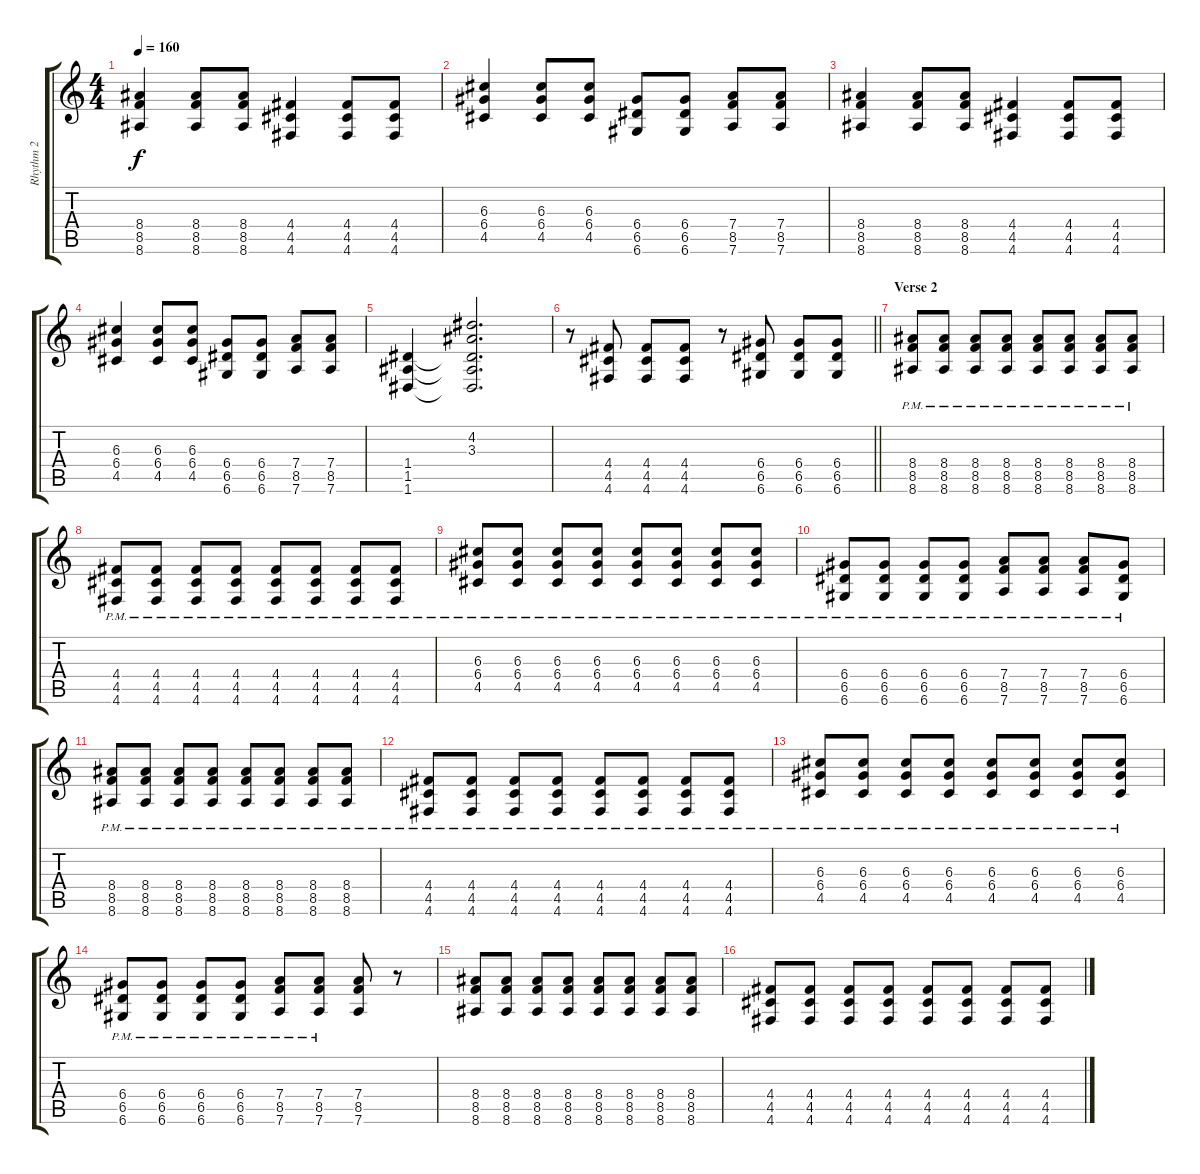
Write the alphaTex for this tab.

\track ("Rhythm 2" "Rhythm 2") {instrument overdrivenguitar}
\staff {score tabs}
\tuning (E4 B3 G3 D3 A2 D2) {hide}
\ts (4 4)
\tempo 160
\clef g2
\ks c
(8.4 8.5 8.6).4{dy f} (8.4 8.5 8.6).8 (8.4 8.5 8.6).8 (4.4 4.5 4.6).4 (4.4 4.5 4.6).8 (4.4 4.5 4.6).8 |
(6.3 6.4 4.5).4 (6.3 6.4 4.5).8 (6.3 6.4 4.5).8 (6.4 6.5 6.6).8 (6.4 6.5 6.6).8 (7.4 8.5 7.6).8 (7.4 8.5 7.6).8 |
(8.4 8.5 8.6).4 (8.4 8.5 8.6).8 (8.4 8.5 8.6).8 (4.4 4.5 4.6).4 (4.4 4.5 4.6).8 (4.4 4.5 4.6).8 |
(6.3 6.4 4.5).4 (6.3 6.4 4.5).8 (6.3 6.4 4.5).8 (6.4 6.5 6.6).8 (6.4 6.5 6.6).8 (7.4 8.5 7.6).8 (7.4 8.5 7.6).8 |
(1.4 1.5 1.6).4 (4.2 3.3 1.4{t} 1.5{t} 1.6{t}).2{d} |
\barLineRight lightlight
r.8 (4.4 4.5 4.6).8 (4.4 4.5 4.6).8 (4.4 4.5 4.6).8 r.8 (6.4 6.5 6.6).8 (6.4 6.5 6.6).8 (6.4 6.5 6.6).8 |
\section ("" "Verse 2")
(8.4{pm} 8.5{pm} 8.6{pm}).8 (8.4{pm} 8.5{pm} 8.6{pm}).8 (8.4{pm} 8.5{pm} 8.6{pm}).8 (8.4{pm} 8.5{pm} 8.6{pm}).8 (8.4{pm} 8.5{pm} 8.6{pm}).8 (8.4{pm} 8.5{pm} 8.6{pm}).8 (8.4{pm} 8.5{pm} 8.6{pm}).8 (8.4{pm} 8.5{pm} 8.6{pm}).8 |
(4.4{pm} 4.5{pm} 4.6{pm}).8 (4.4{pm} 4.5{pm} 4.6{pm}).8 (4.4{pm} 4.5{pm} 4.6{pm}).8 (4.4{pm} 4.5{pm} 4.6{pm}).8 (4.4{pm} 4.5{pm} 4.6{pm}).8 (4.4{pm} 4.5{pm} 4.6{pm}).8 (4.4{pm} 4.5{pm} 4.6{pm}).8 (4.4{pm} 4.5{pm} 4.6{pm}).8 |
(6.3{pm} 6.4{pm} 4.5{pm}).8 (6.3{pm} 6.4{pm} 4.5{pm}).8 (6.3{pm} 6.4{pm} 4.5{pm}).8 (6.3{pm} 6.4{pm} 4.5{pm}).8 (6.3{pm} 6.4{pm} 4.5{pm}).8 (6.3{pm} 6.4{pm} 4.5{pm}).8 (6.3{pm} 6.4{pm} 4.5{pm}).8 (6.3{pm} 6.4{pm} 4.5{pm}).8 |
(6.4{pm} 6.5{pm} 6.6{pm}).8 (6.4{pm} 6.5{pm} 6.6{pm}).8 (6.4{pm} 6.5{pm} 6.6{pm}).8 (6.4{pm} 6.5{pm} 6.6{pm}).8 (7.4{pm} 8.5{pm} 7.6{pm}).8 (7.4{pm} 8.5{pm} 7.6{pm}).8 (7.4{pm} 8.5{pm} 7.6{pm}).8 (6.4{pm} 6.5{pm} 6.6{pm}).8 |
(8.4{pm} 8.5{pm} 8.6{pm}).8 (8.4{pm} 8.5{pm} 8.6{pm}).8 (8.4{pm} 8.5{pm} 8.6{pm}).8 (8.4{pm} 8.5{pm} 8.6{pm}).8 (8.4{pm} 8.5{pm} 8.6{pm}).8 (8.4{pm} 8.5{pm} 8.6{pm}).8 (8.4{pm} 8.5{pm} 8.6{pm}).8 (8.4{pm} 8.5{pm} 8.6{pm}).8 |
(4.4{pm} 4.5{pm} 4.6{pm}).8 (4.4{pm} 4.5{pm} 4.6{pm}).8 (4.4{pm} 4.5{pm} 4.6{pm}).8 (4.4{pm} 4.5{pm} 4.6{pm}).8 (4.4{pm} 4.5{pm} 4.6{pm}).8 (4.4{pm} 4.5{pm} 4.6{pm}).8 (4.4{pm} 4.5{pm} 4.6{pm}).8 (4.4{pm} 4.5{pm} 4.6{pm}).8 |
(6.3{pm} 6.4{pm} 4.5{pm}).8 (6.3{pm} 6.4{pm} 4.5{pm}).8 (6.3{pm} 6.4{pm} 4.5{pm}).8 (6.3{pm} 6.4{pm} 4.5{pm}).8 (6.3{pm} 6.4{pm} 4.5{pm}).8 (6.3{pm} 6.4{pm} 4.5{pm}).8 (6.3{pm} 6.4{pm} 4.5{pm}).8 (6.3{pm} 6.4{pm} 4.5{pm}).8 |
(6.4{pm} 6.5{pm} 6.6{pm}).8 (6.4{pm} 6.5{pm} 6.6{pm}).8 (6.4{pm} 6.5{pm} 6.6{pm}).8 (6.4{pm} 6.5{pm} 6.6{pm}).8 (7.4{pm} 8.5{pm} 7.6{pm}).8 (7.4{pm} 8.5{pm} 7.6).8 (7.4 8.5 7.6).8 r.8 |
(8.4 8.5 8.6).8 (8.4 8.5 8.6).8 (8.4 8.5 8.6).8 (8.4 8.5 8.6).8 (8.4 8.5 8.6).8 (8.4 8.5 8.6).8 (8.4 8.5 8.6).8 (8.4 8.5 8.6).8 |
(4.4 4.5 4.6).8 (4.4 4.5 4.6).8 (4.4 4.5 4.6).8 (4.4 4.5 4.6).8 (4.4 4.5 4.6).8 (4.4 4.5 4.6).8 (4.4 4.5 4.6).8 (4.4 4.5 4.6).8
